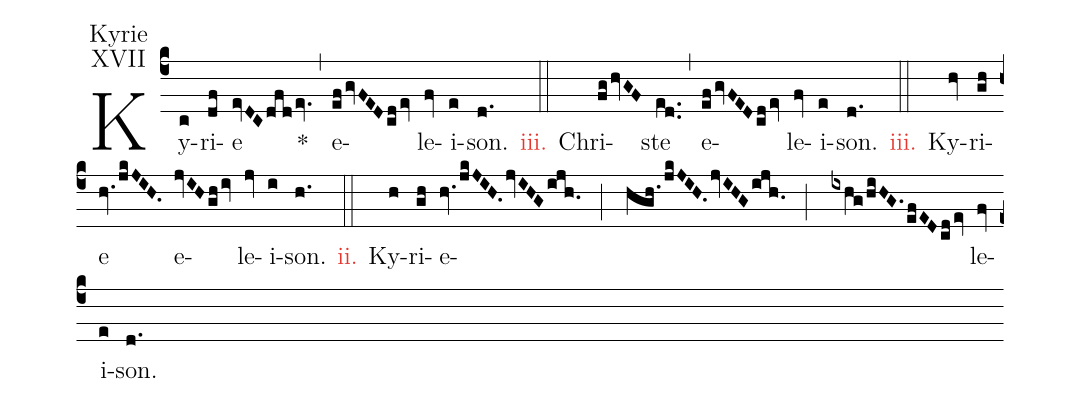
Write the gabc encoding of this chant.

annotation: Kyrie;
annotation: XVII;
%%
(c4) Ky(c)ri(df)e(evDCdfdev.) <sp>*</sp>(,) e(efgvFEDcdev)le(fv)i(e)son.(d.) <c>iii.</c>(::)
Chri(fghvGF)ste(ed..) (,) e(efgvFEDcdev)le(fv)i(e)son.(d.) <c>iii.</c>(::)
Ky(hv)ri(gh)e(hv.jkJIH.) e(jvIHghiv)le(jv)i(i)son.(h.) <c>ii.</c>(::)
Ky(h)ri(gh)e(hv.jkJIH.jvIHGijh. ; hgh.jkJIH.jvIHGijh. ; ixhg/hiHG.efEDcdev)le(fv)i(e)son.(d.)
